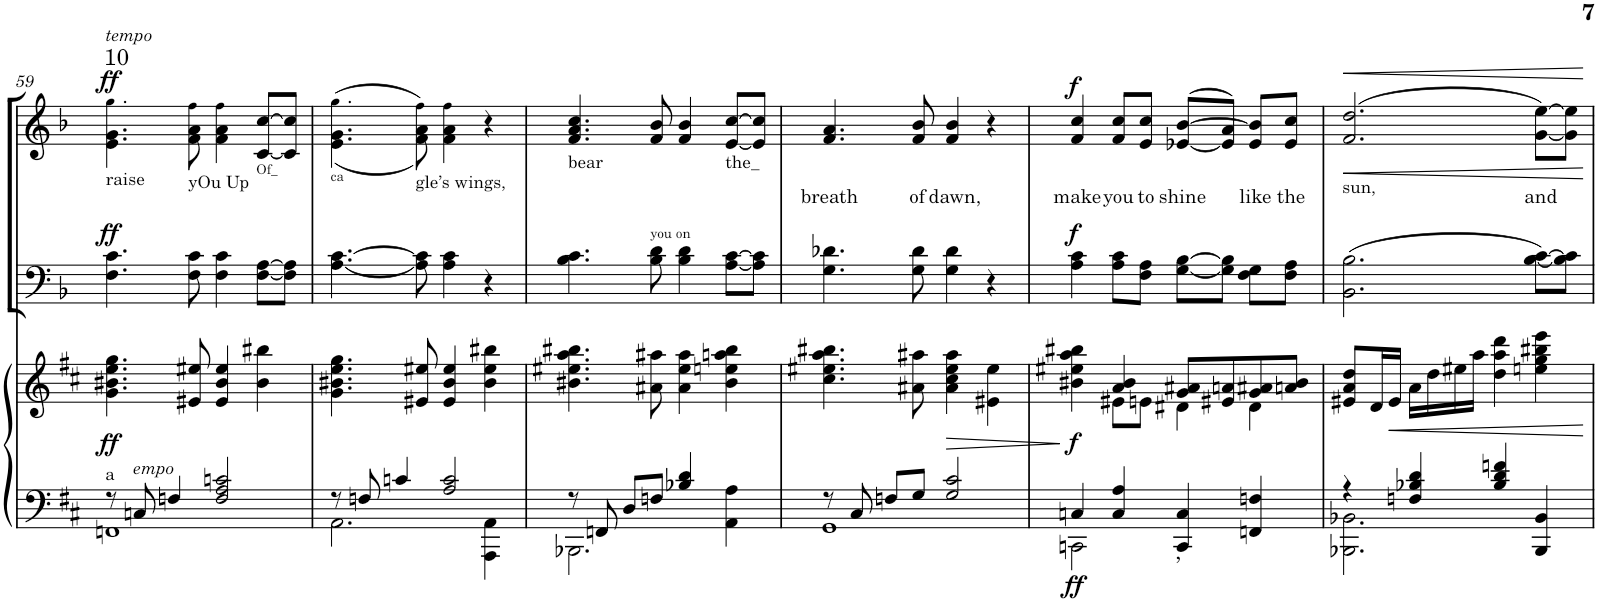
**kern	**kern	**dynam	**kern	**dynam	**kern	**text	**dynam
*part3	*part3	*part3	*part2	*part2	*part1	*part1	*part1
*staff4	*staff3	*staff3/4	*staff2	*staff2	*staff1	*staff1	*staff1
*I"Midi_1	*	*	*I"Midi_1	*	*I"Midi_1	*	*
!!LO:PB:g=z
*clefF4	*clefG2	*	*clefF4	*	*clefG2	*	*
*k[f#c#]	*k[f#c#]	*	*k[b-]	*	*k[b-]	*	*
*D:	*D:	*	*F:	*	*F:	*	*
*M4/4	*M4/4	*	*M4/4	*	*M4/4	*	*
=59	=59	=59	=59	=59	=59	=59	=59
*^	*	*	*	*	*	*	*
!	!	!	!	!	!	!LO:TX:a:t=10	!	!
!	!	!	!	!	!	!LO:TX:b:t=raise	!	!
!	!	!	!	!	!	!LO:TX:a:i:t=tempo	!	!
!LO:TX:a:t=a	!	!	!	!	!	!	!	!
!	!	!	!LO:DY:b	!	!LO:DY:a	!	!	!LO:DY:a
8r	1FFn	4.g\ 4.b#X\ 4.ee\ 4.gg\	ff	4.F\ 4.c\	ff	4.e\ 4.g\ 4.gg!\	.	ff
!LO:TX:a:i:t=empo	!	!	!	!	!	!	!	!
8Cn/	.	.	.	.	.	.	.	.
4Fn/	.	.	.	.	.	.	.	.
!	!	!	!	!	!	!LO:TX:b:t=yOu Up	!	!
.	.	8e#X/ 8ee#X/	.	8F\ 8c\	.	8f\ 8a\ 8ff!\	.	.
2F/ 2A/ 2cn/	.	4e#/ 4b#/ 4ee#/	.	4F\ 4c\	.	4f\ 4a\ 4ff!\	.	.
!	!	!	!	!	!	!LO:TX:b:t=Of_	!	!
.	.	4b#\ 4bb#X\	.	[8F\ [8A\L	.	[8c/ [8cc/L	.	.
.	.	.	.	8F\] 8A\]J	.	8c/] 8cc/]J	.	.
=60	=60	=60	=60	=60	=60	=60	=60	=60
!	!	!	!	!	!	!LO:TX:b:t=ca	!	!
8r	2.AA\	4.g\ 4.b#X\ 4.ee\ 4.gg\	.	[4.A\ [4.c\	.	(<(>4.e\ 4.g\ 4.gg!\	.	.
8Fn/	.	.	.	.	.	.	.	.
4cn/	.	.	.	.	.	.	.	.
!	!	!	!	!	!	!LO:TX:b:t=gle’s wings,	!	!
.	.	8e#X/ 8ee#X/	.	8A\] 8c\]	.	8f\ 8a\ 8ff!\))	.	.
2A/ 2c/	.	4e#/ 4b#/ 4ee#/	.	4A\ 4c\	.	4f\ 4a\ 4ff!\	.	.
.	4AAA\ 4AA\	4b#\ 4ee#\ 4bb#X\	.	4r	.	4r	.	.
=61	=61	=61	=61	=61	=61	=61	=61	=61
!	!	!	!	!	!	!LO:TX:b:t=bear	!	!
8r	2.BBB-X\	4.b#X\ 4.ee#X\ 4.aa\ 4.bb#X\	.	4.B-\ 4.c\	.	4.f/ 4.a/ 4.cc/	.	.
8FFn/	.	.	.	.	.	.	.	.
8D/L	.	.	.	.	.	.	.	.
!	!	!	!	!LO:TX:a:t=you on	!	!	!	!
8Fn/J	.	8a#X\ 8aa#X\	.	8B-\ 8d\	.	8f/ 8b-/	.	.
4B-X/ 4d/	.	4a#\ 4ee#\ 4aa#\	.	4B-\ 4d\	.	4f/ 4b-/	.	.
!	!	!	!	!	!	!LO:TX:b:t=the_	!	!
4AA\ 4A\	4ryy	4b#\ 4een\ 4aan\ 4bb#\	.	[8A\ [8c\L	.	[8e/ [8cc/L	.	.
.	.	.	.	8A\] 8c\]J	.	8e/] 8cc/]J	.	.
=62	=62	=62	=62	=62	=62	=62	=62	=62
!	!	!	!	!	!	!	!LO:LY:b	!
8r	1GG	4.cc#\ 4.ee#X\ 4.aa\ 4.bb#X\	.	4.G\ 4.d-X\	.	4.f/ 4.a/	breath	.
8C#/	.	.	.	.	.	.	.	.
8Fn/L	.	.	.	.	.	.	.	.
!	!	!	!	!	!	!	!LO:LY:b	!
8G/J	.	8a#X\ 8aa#X\	.	8G\ 8d-\	.	8f/ 8b-/	of	.
!	!	!	!LO:HP:b	!	!	!	!LO:LY:b	!
2G/ 2c#/	.	4a#\ 4cc#\ 4ee#\ 4aa#\	>	4G\ 4d-\	.	4f/ 4b-/	dawn,	.
.	.	4e#X\ 4ee#\	.	4r	.	4r	.	.
=63	=63	=63	=63	=63	=63	=63	=63	=63
*	*	*^	*	*	*	*	*	*
!	!	!	!	!LO:DY:b=2	!	!	!	!LO:LY:b	!
!	!	!	!	!LO:DY:n=1:b	!	!LO:DY:a	!	!	!LO:DY:a
4Cn/	2CCn\	4b#X\ 4ee#X\ 4aa\ 4bb#X\	4ryy	ff f	4A\ 4c\	f	4f/ 4cc/	make	f
!	!	!	!	!	!	!	!	!LO:LY:b	!
4C/ 4A/	.	4a/ 4b#/	8e#X\L	.	8A\ 8c\L	.	8f/ 8cc/L	you	.
!	!	!	!	!	!	!	!	!LO:LY:b	!
.	.	.	8en\J	.	8F\ 8A\J	.	8e/ 8cc/J	to	.
!LO:TX:b:t=,	!	!	!	!	!	!	!	!	!
!	!	!	!	!	!	!	!	!LO:LY:b	!
4CC/ 4C/	2ryy	8g/ 8a#X/L	4d#X\	.	[8G\ [8B-\L	.	(>[8e-X/ [8b-/L	shine	.
.	.	8e#X/ 8an/	.	.	8G\] 8B-\]J	.	8e-/] 8a/J)	.	.
!	!	!	!	!	!	!	!	!LO:LY:b	!
4FFn/ 4Fn/	.	8g/ 8a#X/	4d#\	.	8F\ 8G\L	.	8e-/ 8b-/]L	like	.
!	!	!	!	!	!	!	!	!LO:LY:b	!
.	.	8an/ 8b#/J	.	.	8F\ 8A\J	.	8e-/ 8cc/J	the	.
*	*	*v	*v	*	*	*	*	*	*
=64	=64	=64	=64	=64	=64	=64	=64	=64
!	!	!	!	!	!	!LO:TX:b:t=sun,	!	!
4r	2.BBB-X\ 2.BB-X\	8e#X/ 8a/ 8dd/L	.	(>2.BB-\ 2.B-\	.	(>2.f/ 2.dd/	.	.
.	.	16d/L	.	.	.	.	.	.
.	.	16e#/JJ	.	.	.	.	.	.
4Fn/ 4B-X/ 4d/	.	16a\LL	.	.	.	.	.	.
.	.	16dd\	.	.	.	.	.	.
.	.	16ee#X\	.	.	.	.	.	.
.	.	16aa\JJ	.	.	.	.	.	.
4B-/ 4d/ 4fn/	.	4dd\ 4aa\ 4ddd\	.	.	.	.	.	.
!	!	!	!	!	!	!	!LO:LY:b	!LO:HP:b
4BBB-/ 4BB-/	4ryy	4een\ 4gg\ 4bb#X\ 4eee\	.	[8B-\ [8c\L)	.	[8g\ [8ee\L)	and	<
.	.	.	.	8B-\] 8c\]J	.	8g\] 8ee\]J	.	.
*v	*v	*	*	*	*	*	*	*
.	.	]	.	.	.	.	[
=	=	=	=	=	=	=	=
*-	*-	*-	*-	*-	*-	*-	*-
